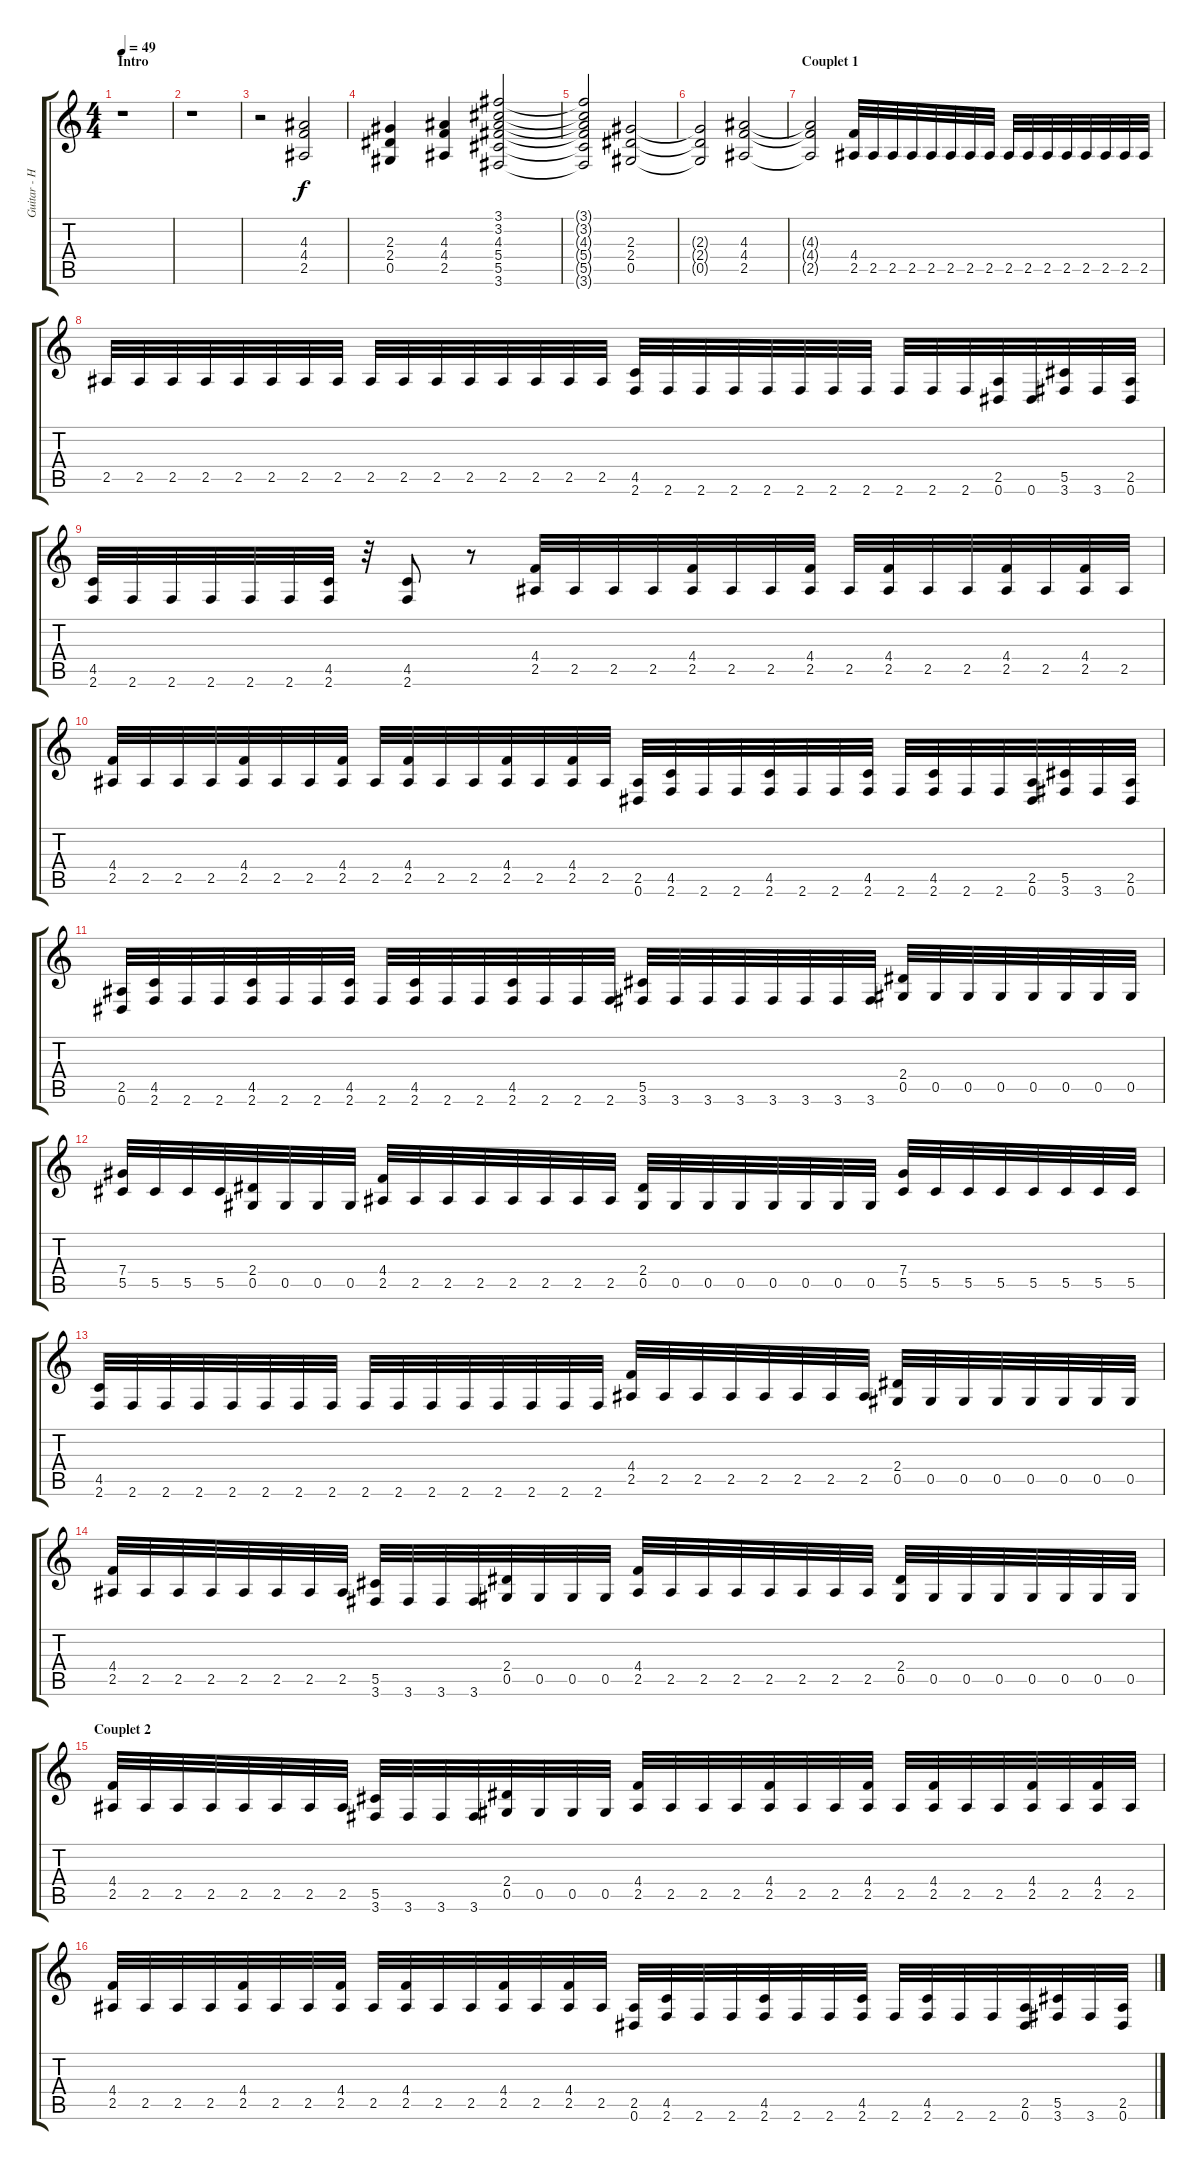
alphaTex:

\track ("Guitar - Henjo Richter" "Guitar - H") {instrument overdrivenguitar}
\staff {score tabs}
\tuning (Eb4 Bb3 Gb3 Db3 Ab2 Eb2) {hide}
\ts (4 4)
\section ("" "Intro")
\tempo 49
\clef g2
\ks c
r.1{dy f instrument overdrivenguitar} |
r.1 |
r.2 (4.3 4.4 2.5).2 |
(2.3 2.4 0.5).4 (4.3 4.4 2.5).4 (3.1 3.2 4.3 5.4 5.5 3.6).2 |
(3.1{t} 3.2{t} 4.3{t} 5.4{t} 5.5{t} 3.6{t}).2 (2.3 2.4 0.5).2 |
(2.3{t} 2.4{t} 0.5{t}).2 (4.3 4.4 2.5).2 |
\section ("" "Couplet 1")
(4.3{t} 4.4{t} 2.5{t}).2 (4.4 2.5).32 2.5.32 2.5.32 2.5.32 2.5.32 2.5.32 2.5.32 2.5.32 2.5.32 2.5.32 2.5.32 2.5.32 2.5.32 2.5.32 2.5.32 2.5.32 |
2.5.32 2.5.32 2.5.32 2.5.32 2.5.32 2.5.32 2.5.32 2.5.32 2.5.32 2.5.32 2.5.32 2.5.32 2.5.32 2.5.32 2.5.32 2.5.32 (4.5 2.6).32 2.6.32 2.6.32 2.6.32 2.6.32 2.6.32 2.6.32 2.6.32 2.6.32 2.6.32 2.6.32 (2.5 0.6).32 0.6.32 (5.5 3.6).32 3.6.32 (2.5 0.6).32 |
(4.5 2.6).32 2.6.32 2.6.32 2.6.32 2.6.32 2.6.32 (4.5 2.6).32 r.32 (4.5 2.6).8 r.8 (4.4 2.5).32 2.5.32 2.5.32 2.5.32 (4.4 2.5).32 2.5.32 2.5.32 (4.4 2.5).32 2.5.32 (4.4 2.5).32 2.5.32 2.5.32 (4.4 2.5).32 2.5.32 (4.4 2.5).32 2.5.32 |
(4.4 2.5).32 2.5.32 2.5.32 2.5.32 (4.4 2.5).32 2.5.32 2.5.32 (4.4 2.5).32 2.5.32 (4.4 2.5).32 2.5.32 2.5.32 (4.4 2.5).32 2.5.32 (4.4 2.5).32 2.5.32 (2.5 0.6).32 (4.5 2.6).32 2.6.32 2.6.32 (4.5 2.6).32 2.6.32 2.6.32 (4.5 2.6).32 2.6.32 (4.5 2.6).32 2.6.32 2.6.32 (2.5 0.6).32 (5.5 3.6).32 3.6.32 (2.5 0.6).32 |
(2.5 0.6).32 (4.5 2.6).32 2.6.32 2.6.32 (4.5 2.6).32 2.6.32 2.6.32 (4.5 2.6).32 2.6.32 (4.5 2.6).32 2.6.32 2.6.32 (4.5 2.6).32 2.6.32 2.6.32 2.6.32 (5.5 3.6).32 3.6.32 3.6.32 3.6.32 3.6.32 3.6.32 3.6.32 3.6.32 (2.4 0.5).32 0.5.32 0.5.32 0.5.32 0.5.32 0.5.32 0.5.32 0.5.32 |
(7.4 5.5).32 5.5.32 5.5.32 5.5.32 (2.4 0.5).32 0.5.32 0.5.32 0.5.32 (4.4 2.5).32 2.5.32 2.5.32 2.5.32 2.5.32 2.5.32 2.5.32 2.5.32 (2.4 0.5).32 0.5.32 0.5.32 0.5.32 0.5.32 0.5.32 0.5.32 0.5.32 (7.4 5.5).32 5.5.32 5.5.32 5.5.32 5.5.32 5.5.32 5.5.32 5.5.32 |
(4.5 2.6).32 2.6.32 2.6.32 2.6.32 2.6.32 2.6.32 2.6.32 2.6.32 2.6.32 2.6.32 2.6.32 2.6.32 2.6.32 2.6.32 2.6.32 2.6.32 (4.4 2.5).32 2.5.32 2.5.32 2.5.32 2.5.32 2.5.32 2.5.32 2.5.32 (2.4 0.5).32 0.5.32 0.5.32 0.5.32 0.5.32 0.5.32 0.5.32 0.5.32 |
(4.4 2.5).32 2.5.32 2.5.32 2.5.32 2.5.32 2.5.32 2.5.32 2.5.32 (5.5 3.6).32 3.6.32 3.6.32 3.6.32 (2.4 0.5).32 0.5.32 0.5.32 0.5.32 (4.4 2.5).32 2.5.32 2.5.32 2.5.32 2.5.32 2.5.32 2.5.32 2.5.32 (2.4 0.5).32 0.5.32 0.5.32 0.5.32 0.5.32 0.5.32 0.5.32 0.5.32 |
\section ("" "Couplet 2")
(4.4 2.5).32 2.5.32 2.5.32 2.5.32 2.5.32 2.5.32 2.5.32 2.5.32 (5.5 3.6).32 3.6.32 3.6.32 3.6.32 (2.4 0.5).32 0.5.32 0.5.32 0.5.32 (4.4 2.5).32 2.5.32 2.5.32 2.5.32 (4.4 2.5).32 2.5.32 2.5.32 (4.4 2.5).32 2.5.32 (4.4 2.5).32 2.5.32 2.5.32 (4.4 2.5).32 2.5.32 (4.4 2.5).32 2.5.32 |
(4.4 2.5).32 2.5.32 2.5.32 2.5.32 (4.4 2.5).32 2.5.32 2.5.32 (4.4 2.5).32 2.5.32 (4.4 2.5).32 2.5.32 2.5.32 (4.4 2.5).32 2.5.32 (4.4 2.5).32 2.5.32 (2.5 0.6).32 (4.5 2.6).32 2.6.32 2.6.32 (4.5 2.6).32 2.6.32 2.6.32 (4.5 2.6).32 2.6.32 (4.5 2.6).32 2.6.32 2.6.32 (2.5 0.6).32 (5.5 3.6).32 3.6.32 (2.5 0.6).32
